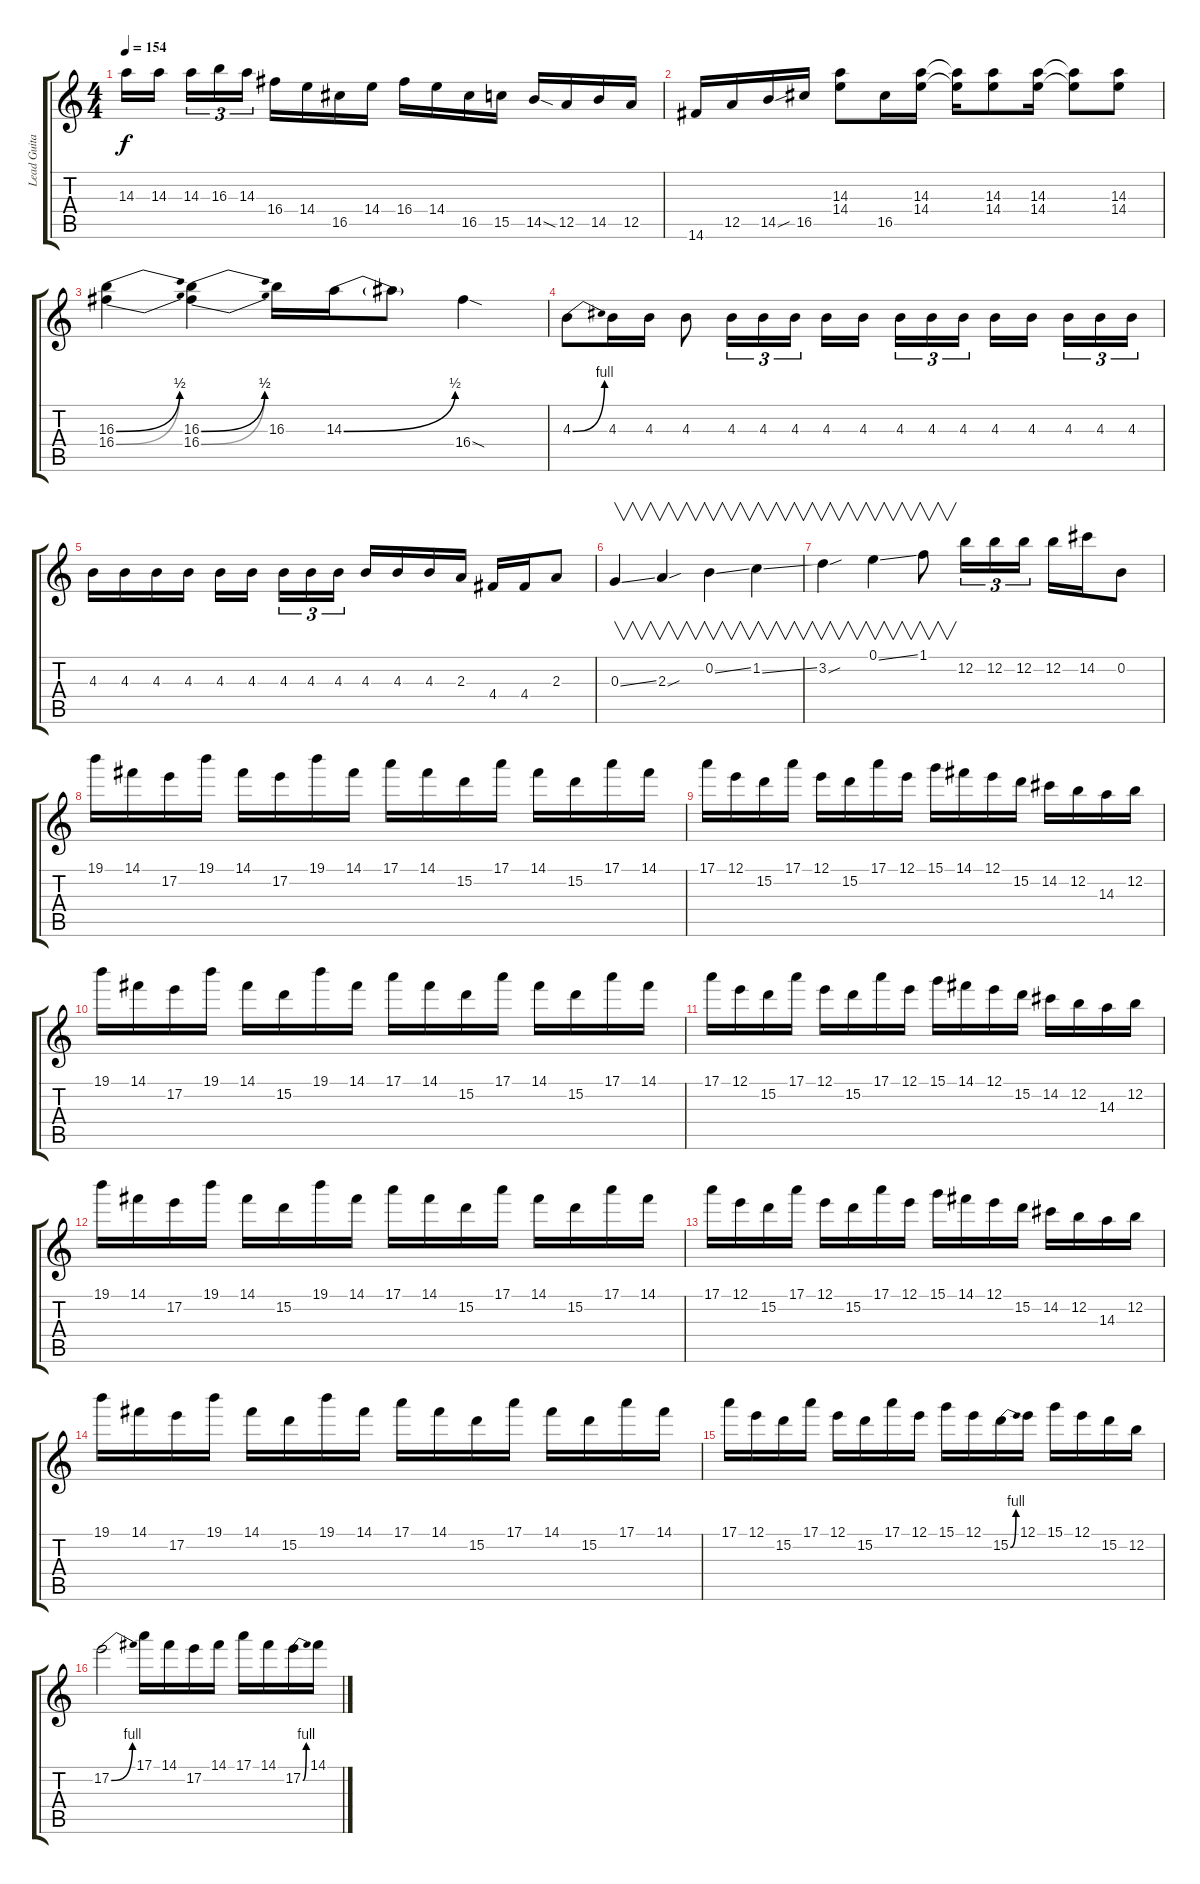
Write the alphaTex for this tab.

\track ("Lead Guitar" "Lead Guita") {instrument distortionguitar}
\staff {score tabs}
\tuning (E4 B3 G3 D3 A2 E2) {hide}
\ts (4 4)
\tempo 154
\clef g2
\ks c
14.3.16{dy f} 14.3.16 14.3.16{tu (3 2)} 16.3.16{tu (3 2)} 14.3.16{tu (3 2)} 16.4.16 14.4.16 16.5.16 14.4.16 16.4.16 14.4.16 16.5.16 15.5.16 14.5{sod}.16 12.5.16 14.5.16 12.5.16 |
14.6.16 12.5.16 14.5{sou}.16 16.5.16 (14.3 14.4).8 16.5.16 (14.3 14.4).16 (14.3{t} 14.4{t}).16 (14.3 14.4).8 (14.3 14.4).16 (14.3{t} 14.4{t}).8 (14.3 14.4).8 |
(16.3{be (bend 0 0 60 2)} 16.4{be (bend 0 0 60 2)}).4 (16.3{be (bend 0 0 60 2)} 16.4{be (bend 0 0 60 2)}).4 16.3.16 14.3{be (bend 0 0 60 2)}.16 14.3{t}.8 16.4{sod}.4 |
4.3{be (bend 0 0 60 4)}.8 4.3.16 4.3.16 4.3.8 4.3.16{tu (3 2)} 4.3.16{tu (3 2)} 4.3.16{tu (3 2)} 4.3.16 4.3.16 4.3.16{tu (3 2)} 4.3.16{tu (3 2)} 4.3.16{tu (3 2)} 4.3.16 4.3.16 4.3.16{tu (3 2)} 4.3.16{tu (3 2)} 4.3.16{tu (3 2)} |
4.3.16 4.3.16 4.3.16 4.3.16 4.3.16 4.3.16 4.3.16{tu (3 2)} 4.3.16{tu (3 2)} 4.3.16{tu (3 2)} 4.3.16 4.3.16 4.3.16 2.3.16 4.4.16 4.4.16 2.3.8 |
0.3{ss}.4{v} 2.3{sou}.4{v} 0.2{ss}.4{v} 1.2{ss}.4{v} |
3.2{sou}.4{v} 0.1{ss}.4{v} 1.1.8{v} 12.2.16{tu (3 2)} 12.2.16{tu (3 2)} 12.2.16{tu (3 2)} 12.2.16 14.2.16 0.2.8 |
19.1.16 14.1.16 17.2.16 19.1.16 14.1.16 17.2.16 19.1.16 14.1.16 17.1.16 14.1.16 15.2.16 17.1.16 14.1.16 15.2.16 17.1.16 14.1.16 |
17.1.16 12.1.16 15.2.16 17.1.16 12.1.16 15.2.16 17.1.16 12.1.16 15.1.16 14.1.16 12.1.16 15.2.16 14.2.16 12.2.16 14.3.16 12.2.16 |
19.1.16 14.1.16 17.2.16 19.1.16 14.1.16 15.2.16 19.1.16 14.1.16 17.1.16 14.1.16 15.2.16 17.1.16 14.1.16 15.2.16 17.1.16 14.1.16 |
17.1.16 12.1.16 15.2.16 17.1.16 12.1.16 15.2.16 17.1.16 12.1.16 15.1.16 14.1.16 12.1.16 15.2.16 14.2.16 12.2.16 14.3.16 12.2.16 |
19.1.16 14.1.16 17.2.16 19.1.16 14.1.16 15.2.16 19.1.16 14.1.16 17.1.16 14.1.16 15.2.16 17.1.16 14.1.16 15.2.16 17.1.16 14.1.16 |
17.1.16 12.1.16 15.2.16 17.1.16 12.1.16 15.2.16 17.1.16 12.1.16 15.1.16 14.1.16 12.1.16 15.2.16 14.2.16 12.2.16 14.3.16 12.2.16 |
19.1.16 14.1.16 17.2.16 19.1.16 14.1.16 15.2.16 19.1.16 14.1.16 17.1.16 14.1.16 15.2.16 17.1.16 14.1.16 15.2.16 17.1.16 14.1.16 |
17.1.16 12.1.16 15.2.16 17.1.16 12.1.16 15.2.16 17.1.16 12.1.16 15.1.16 12.1.16 15.2{be (bend 0 0 60 4)}.16 12.1.16 15.1.16 12.1.16 15.2.16 12.2.16 |
17.2{be (bend 0 0 60 4)}.2 17.1.16 14.1.16 17.2.16 14.1.16 17.1.16 14.1.16 17.2{be (bend 0 0 60 4)}.16 14.1.16
